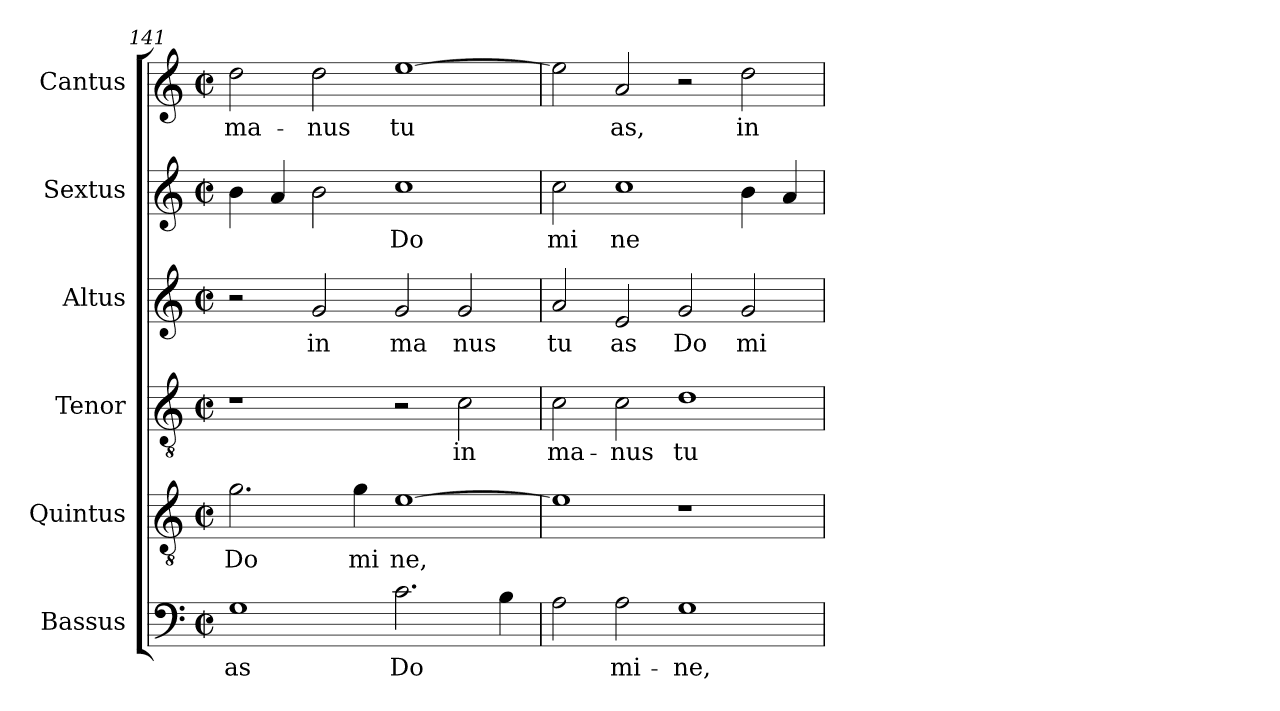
**kern	**text	**kern	**text	**kern	**text	**kern	**text	**kern	**text	**kern	**text
*part6	*part6	*part5	*part5	*part4	*part4	*part3	*part3	*part2	*part2	*part1	*part1
*staff6	*staff6	*staff5	*staff5	*staff4	*staff4	*staff3	*staff3	*staff2	*staff2	*staff1	*staff1
*I"Bassus	*	*I"Quintus	*	*I"Tenor	*	*I"Altus	*	*I"Sextus	*	*I"Cantus	*
*clefF4	*	*clefGv2	*	*clefGv2	*	*clefG2	*	*clefG2	*	*clefG2	*
*k[]	*	*k[]	*	*k[]	*	*k[]	*	*k[]	*	*k[]	*
*C:	*	*C:	*	*C:	*	*C:	*	*C:	*	*C:	*
*M2/2	*	*M2/2	*	*M2/2	*	*M2/2	*	*M2/2	*	*M2/2	*
*met(c|)	*	*met(c|)	*	*met(c|)	*	*met(c|)	*	*met(c|)	*	*met(c|)	*
=141	=141	=141	=141	=141	=141	=141	=141	=141	=141	=141	=141
!	!LO:LY:b:cj	!	!LO:LY:b:cj	!	!	!	!	!	!LO:LY:b:cj	!	!LO:LY:b:cj
1G	as	2.g\	Do	1r	.	2r	.	4b\	.	2dd\	ma-
!	!	!	!	!	!	!	!	!	!LO:LY:b:cj	!	!
.	.	.	.	.	.	.	.	4a/	.	.	.
!	!	!	!	!	!	!	!LO:LY:b:cj	!	!LO:LY:b:cj	!	!LO:LY:b:cj
.	.	.	.	.	.	2g/	in	2b\	.	2dd\	-nus
!	!	!	!LO:LY:b:cj	!	!	!	!	!	!	!	!
.	.	4g\	mi	.	.	.	.	.	.	.	.
!	!LO:LY:b:cj	!	!LO:LY:b:cj	!	!	!	!LO:LY:b:cj	!	!LO:LY:b:cj	!	!LO:LY:b:cj
2.c\	Do-	[>1e	ne,	2r	.	2g/	ma	1cc	Do	[>1ee	tu-
!	!	!	!	!	!LO:LY:b:cj	!	!LO:LY:b:cj	!	!	!	!
.	.	.	.	2c\	in	2g/	nus	.	.	.	.
!	!LO:LY:b:cj	!	!	!	!	!	!	!	!	!	!
4B\	--	.	.	.	.	.	.	.	.	.	.
=142	=142	=142	=142	=142	=142	=142	=142	=142	=142	=142	=142
!	!LO:LY:b:cj	!	!LO:LY:b:cj	!	!LO:LY:b:cj	!	!LO:LY:b:cj	!	!LO:LY:b:cj	!	!LO:LY:b:cj
2A\	--	1e]	.	2c\	ma-	2a/	tu	2cc\	mi	2ee\]	--
!	!LO:LY:b:cj	!	!	!	!LO:LY:b:cj	!	!LO:LY:b:cj	!	!LO:LY:b:cj	!	!LO:LY:b:cj
2A\	-mi-	.	.	2c\	-nus	2e/	as	1cc	ne	2a/	-as,
!	!LO:LY:b:cj	!	!	!	!LO:LY:b:cj	!	!LO:LY:b:cj	!	!	!	!
1G	-ne,	1r	.	1d	tu-	2g/	Do	.	.	2r	.
!	!	!	!	!	!	!	!LO:LY:b:cj	!	!LO:LY:b:cj	!	!LO:LY:b:cj
.	.	.	.	.	.	2g/	mi	4b\	.	2dd\	in
!	!	!	!	!	!	!	!	!	!LO:LY:b:cj	!	!
.	.	.	.	.	.	.	.	4a/	.	.	.
=	=	=	=	=	=	=	=	=	=	=	=
*-	*-	*-	*-	*-	*-	*-	*-	*-	*-	*-	*-
